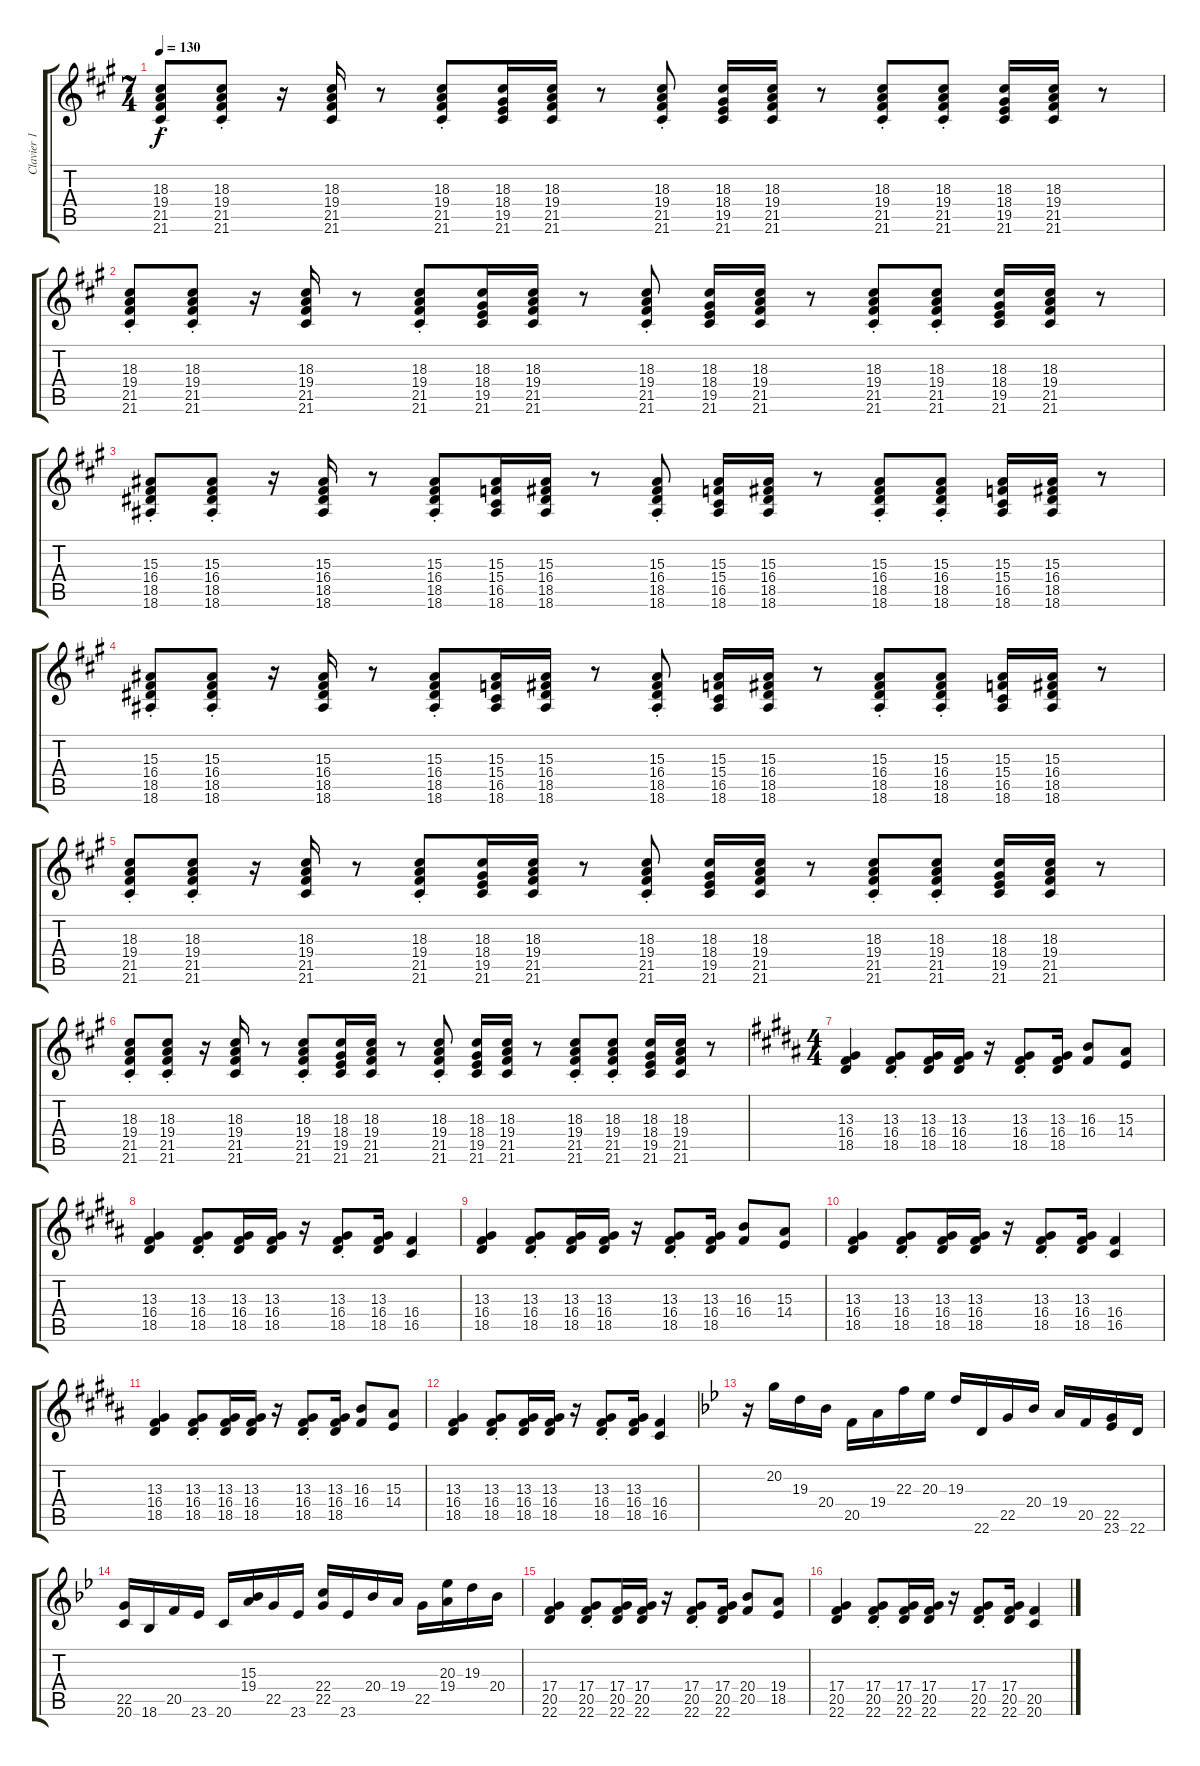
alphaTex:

\track ("Clavier 1" "Clavier 1") {instrument fx5brightness}
\staff {score tabs}
\tuning (E4 B3 G3 D3 A2 E2) {hide}
\ts (7 4)
\tempo 130
\clef g2
\ks a
(18.3{st} 19.4{st} 21.5{st} 21.6{st}).8{dy f} (18.3{st} 19.4{st} 21.5{st} 21.6{st}).8 r.16 (18.3 19.4 21.5 21.6).16 r.8 (18.3{st} 19.4{st} 21.5{st} 21.6{st}).8 (18.3 18.4 19.5 21.6).16 (18.3 19.4 21.5 21.6).16 r.8 (18.3{st} 19.4{st} 21.5{st} 21.6{st}).8 (18.3 18.4 19.5 21.6).16 (18.3 19.4 21.5 21.6).16 r.8 (18.3{st} 19.4{st} 21.5{st} 21.6{st}).8 (18.3{st} 19.4{st} 21.5{st} 21.6{st}).8 (18.3 18.4 19.5 21.6).16 (18.3 19.4 21.5 21.6).16 r.8 |
(18.3{st} 19.4{st} 21.5{st} 21.6{st}).8 (18.3{st} 19.4{st} 21.5{st} 21.6{st}).8 r.16 (18.3 19.4 21.5 21.6).16 r.8 (18.3{st} 19.4{st} 21.5{st} 21.6{st}).8 (18.3 18.4 19.5 21.6).16 (18.3 19.4 21.5 21.6).16 r.8 (18.3{st} 19.4{st} 21.5{st} 21.6{st}).8 (18.3 18.4 19.5 21.6).16 (18.3 19.4 21.5 21.6).16 r.8 (18.3{st} 19.4{st} 21.5{st} 21.6{st}).8 (18.3{st} 19.4{st} 21.5{st} 21.6{st}).8 (18.3 18.4 19.5 21.6).16 (18.3 19.4 21.5 21.6).16 r.8 |
(15.3{st} 16.4{st} 18.5{st} 18.6{st}).8 (15.3{st} 16.4{st} 18.5{st} 18.6{st}).8 r.16 (15.3 16.4 18.5 18.6).16 r.8 (15.3{st} 16.4{st} 18.5{st} 18.6{st}).8 (15.3 15.4 16.5 18.6).16 (15.3 16.4 18.5 18.6).16 r.8 (15.3{st} 16.4{st} 18.5{st} 18.6{st}).8 (15.3 15.4 16.5 18.6).16 (15.3 16.4 18.5 18.6).16 r.8 (15.3{st} 16.4{st} 18.5{st} 18.6{st}).8 (15.3{st} 16.4{st} 18.5{st} 18.6{st}).8 (15.3 15.4 16.5 18.6).16 (15.3 16.4 18.5 18.6).16 r.8 |
(15.3{st} 16.4{st} 18.5{st} 18.6{st}).8 (15.3{st} 16.4{st} 18.5{st} 18.6{st}).8 r.16 (15.3 16.4 18.5 18.6).16 r.8 (15.3{st} 16.4{st} 18.5{st} 18.6{st}).8 (15.3 15.4 16.5 18.6).16 (15.3 16.4 18.5 18.6).16 r.8 (15.3{st} 16.4{st} 18.5{st} 18.6{st}).8 (15.3 15.4 16.5 18.6).16 (15.3 16.4 18.5 18.6).16 r.8 (15.3{st} 16.4{st} 18.5{st} 18.6{st}).8 (15.3{st} 16.4{st} 18.5{st} 18.6{st}).8 (15.3 15.4 16.5 18.6).16 (15.3 16.4 18.5 18.6).16 r.8 |
(18.3{st} 19.4{st} 21.5{st} 21.6{st}).8 (18.3{st} 19.4{st} 21.5{st} 21.6{st}).8 r.16 (18.3 19.4 21.5 21.6).16 r.8 (18.3{st} 19.4{st} 21.5{st} 21.6{st}).8 (18.3 18.4 19.5 21.6).16 (18.3 19.4 21.5 21.6).16 r.8 (18.3{st} 19.4{st} 21.5{st} 21.6{st}).8 (18.3 18.4 19.5 21.6).16 (18.3 19.4 21.5 21.6).16 r.8 (18.3{st} 19.4{st} 21.5{st} 21.6{st}).8 (18.3{st} 19.4{st} 21.5{st} 21.6{st}).8 (18.3 18.4 19.5 21.6).16 (18.3 19.4 21.5 21.6).16 r.8 |
(18.3{st} 19.4{st} 21.5{st} 21.6{st}).8 (18.3{st} 19.4{st} 21.5{st} 21.6{st}).8 r.16 (18.3 19.4 21.5 21.6).16 r.8 (18.3{st} 19.4{st} 21.5{st} 21.6{st}).8 (18.3 18.4 19.5 21.6).16 (18.3 19.4 21.5 21.6).16 r.8 (18.3{st} 19.4{st} 21.5{st} 21.6{st}).8 (18.3 18.4 19.5 21.6).16 (18.3 19.4 21.5 21.6).16 r.8 (18.3{st} 19.4{st} 21.5{st} 21.6{st}).8 (18.3{st} 19.4{st} 21.5{st} 21.6{st}).8 (18.3 18.4 19.5 21.6).16 (18.3 19.4 21.5 21.6).16 r.8 |
\ts (4 4)
\ks b
(13.3 16.4 18.5).4 (13.3{st} 16.4{st} 18.5{st}).8 (13.3 16.4 18.5).16 (13.3 16.4 18.5).16 r.16 (13.3{st} 16.4{st} 18.5{st}).8 (13.3 16.4 18.5).16 (16.3 16.4).8 (15.3 14.4).8 |
(13.3 16.4 18.5).4 (13.3{st} 16.4{st} 18.5{st}).8 (13.3 16.4 18.5).16 (13.3 16.4 18.5).16 r.16 (13.3{st} 16.4{st} 18.5{st}).8 (13.3 16.4 18.5).16 (16.4 16.5).4 |
(13.3 16.4 18.5).4 (13.3{st} 16.4{st} 18.5{st}).8 (13.3 16.4 18.5).16 (13.3 16.4 18.5).16 r.16 (13.3{st} 16.4{st} 18.5{st}).8 (13.3 16.4 18.5).16 (16.3 16.4).8 (15.3 14.4).8 |
(13.3 16.4 18.5).4 (13.3{st} 16.4{st} 18.5{st}).8 (13.3 16.4 18.5).16 (13.3 16.4 18.5).16 r.16 (13.3{st} 16.4{st} 18.5{st}).8 (13.3 16.4 18.5).16 (16.4 16.5).4 |
(13.3 16.4 18.5).4 (13.3{st} 16.4{st} 18.5{st}).8 (13.3 16.4 18.5).16 (13.3 16.4 18.5).16 r.16 (13.3{st} 16.4{st} 18.5{st}).8 (13.3 16.4 18.5).16 (16.3 16.4).8 (15.3 14.4).8 |
(13.3 16.4 18.5).4 (13.3{st} 16.4{st} 18.5{st}).8 (13.3 16.4 18.5).16 (13.3 16.4 18.5).16 r.16 (13.3{st} 16.4{st} 18.5{st}).8 (13.3 16.4 18.5).16 (16.4 16.5).4 |
\ks bb
r.16 20.2.16 19.3.16 20.4.16 20.5.16 19.4.16 22.3.16 20.3.16 19.3.16 22.6.16 22.5.16 20.4.16 19.4.16 20.5.16 (22.5 23.6).16 22.6.16 |
(22.5 20.6).16 18.6.16 20.5.16 23.6.16 20.6.16 (15.3 19.4).16 22.5.16 23.6.16 (22.4 22.5).16 23.6.16 20.4.16 19.4.16 22.5.16 (20.3 19.4).16 19.3.16 20.4.16 |
(17.4 20.5 22.6).4 (17.4{st} 20.5{st} 22.6{st}).8 (17.4 20.5 22.6).16 (17.4 20.5 22.6).16 r.16 (17.4{st} 20.5{st} 22.6{st}).8 (17.4 20.5 22.6).16 (20.4 20.5).8 (19.4 18.5).8 |
(17.4 20.5 22.6).4 (17.4{st} 20.5{st} 22.6{st}).8 (17.4 20.5 22.6).16 (17.4 20.5 22.6).16 r.16 (17.4{st} 20.5{st} 22.6{st}).8 (17.4 20.5 22.6).16 (20.5 20.6).4
